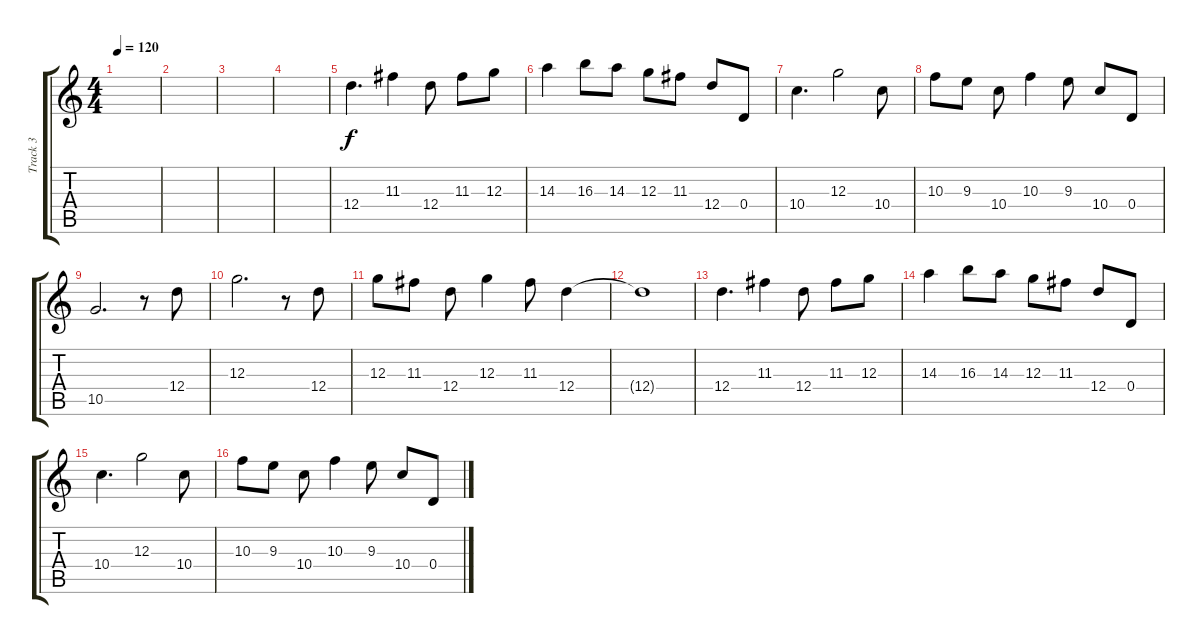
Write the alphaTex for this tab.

\track ("Track 3" "Track 3") {instrument acousticguitarsteel}
\staff {score tabs}
\tuning (D4 A3 G3 D3 A2 D2) {hide}
\ts (4 4)
\tempo 120
\clef g2
\ks c
|
|
|
|
12.4.4{d} 11.3.4 12.4.8 11.3.8 12.3.8 |
14.3.4 16.3.8 14.3.8 12.3.8 11.3.8 12.4.8 0.4.8 |
10.4.4{d} 12.3.2 10.4.8 |
10.3.8 9.3.8 10.4.8 10.3.4 9.3.8 10.4.8 0.4.8 |
10.5.2{d} r.8 12.4.8 |
12.3.2{d} r.8 12.4.8 |
12.3.8 11.3.8 12.4.8 12.3.4 11.3.8 12.4.4 |
12.4{t}.1 |
12.4.4{d} 11.3.4 12.4.8 11.3.8 12.3.8 |
14.3.4 16.3.8 14.3.8 12.3.8 11.3.8 12.4.8 0.4.8 |
10.4.4{d} 12.3.2 10.4.8 |
10.3.8 9.3.8 10.4.8 10.3.4 9.3.8 10.4.8 0.4.8
